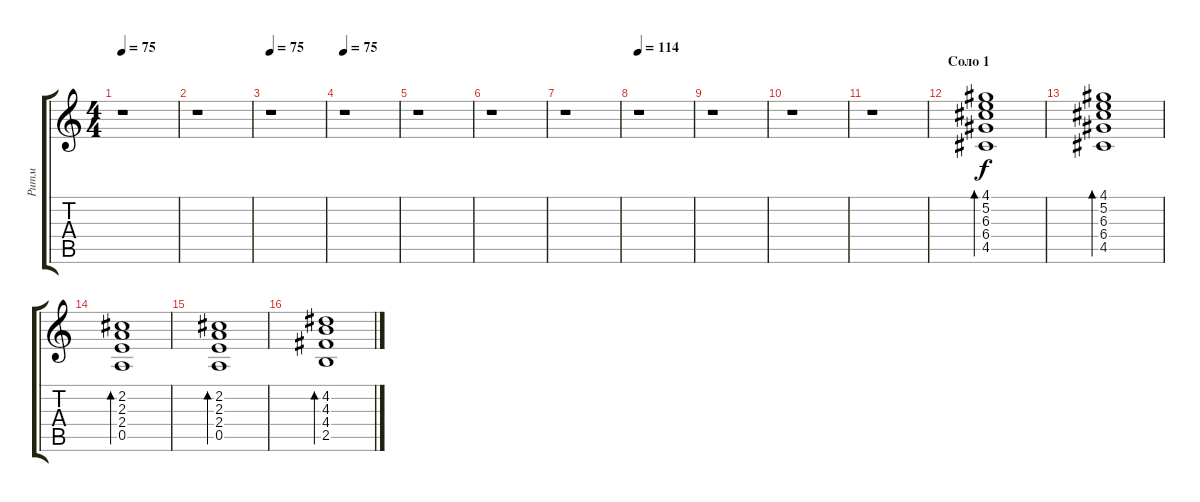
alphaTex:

\track ("Ритм" "Ритм") {instrument distortionguitar}
\staff {score tabs}
\tuning (E4 B3 G3 D3 A2 E2) {hide}
\ts (4 4)
\tempo 75
\clef g2
\ks c
r.1{dy f} |
r.1 |
\tempo 75
r.1 |
\tempo 75
r.1 |
r.1 |
r.1 |
r.1 |
\tempo 114
r.1 |
r.1 |
r.1 |
r.1 |
\section ("" "Соло 1")
(4.1 5.2 6.3 6.4 4.5).1{bd 120 volume 12 instrument acousticguitarnylon} |
(4.1 5.2 6.3 6.4 4.5).1{bd 120} |
(2.2 2.3 2.4 0.5).1{bd 120} |
(2.2 2.3 2.4 0.5).1{bd 120} |
(4.2 4.3 4.4 2.5).1{bd 120}
